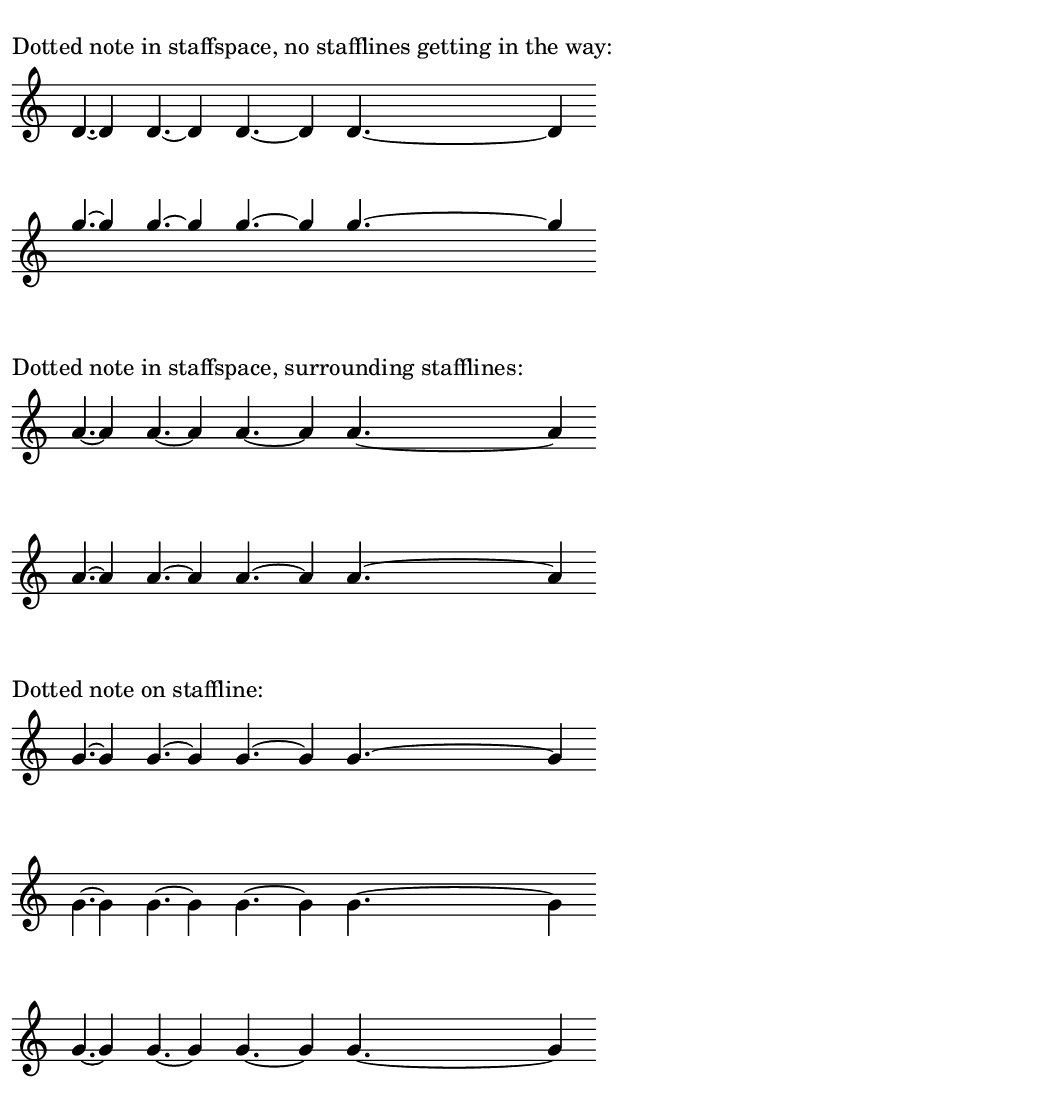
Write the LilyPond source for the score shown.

\include "../gobal-settings.ily"

br = { \bar "" \break }

tconf = #(define-music-function (parser location conf)
           (list?)
           #{ \once \override TieColumn #'tie-configuration = #conf #})

\layout {
  indent = 0
  ragged-right = ##t
  \set tieWaitForNote = ##t

  % make sure that note spacing won't change (as we rely
  % on spacer rests, not explicit offsets, to put notes apart)
  \override Score.SpacingSpanner #'common-shortest-duration =
  #(ly:make-moment 1 1)

  % make sure barlines don't interrupt the spacing
  \time 99/1
  \context { \Staff \remove Time_signature_engraver }
}

pattern = #(define-music-function
            (parser location samp)
            (ly:music?)
            #{
              \new Staff {
                %#samp        q4 s4*2
                #samp s8     q4 s4*2
                %#samp s4     q4 s4*2
                #samp s4*2   q4 s4*2
                #samp s4*4   q4 s4*2
                %#samp s4*8   q4 s4*2
                #samp s4*16  q4 s4*2
              }
            #})

\markup \justify {
  Dotted note in staffspace,
  no stafflines getting in the way:
}

\pattern <d'>4.~
% redundant \pattern { \stemDown <d'>4.~ }
% not interesting \pattern <g''>4.~
\pattern { \stemUp \tieUp <g''>4.~ }

\markup \justify {
  Dotted note in staffspace, surrounding stafflines:
}

\pattern <a'>4.~
\pattern <a'>4.^~
% redundant \pattern { \stemDown <a'>4._~ }
% not interesting \pattern { \stemDown <a'>4.^~ }

\markup \justify {
  Dotted note on staffline:
}

% obvious \pattern { <g'>4.~ }
\pattern { <g'>4.^~ }
% obvious \pattern { \stemDown <g'>4._~ }
\pattern { \stemDown <g'>4.^~ }
\pattern { \dotsDown <g'>4._~ }
% obvious \pattern { \dotsDown <g'>4.^~ }
% redundant \pattern { \dotsDown \stemDown <g'>4._~ }
% obvious \pattern { \dotsDown \stemDown <g'>4.^~ }

